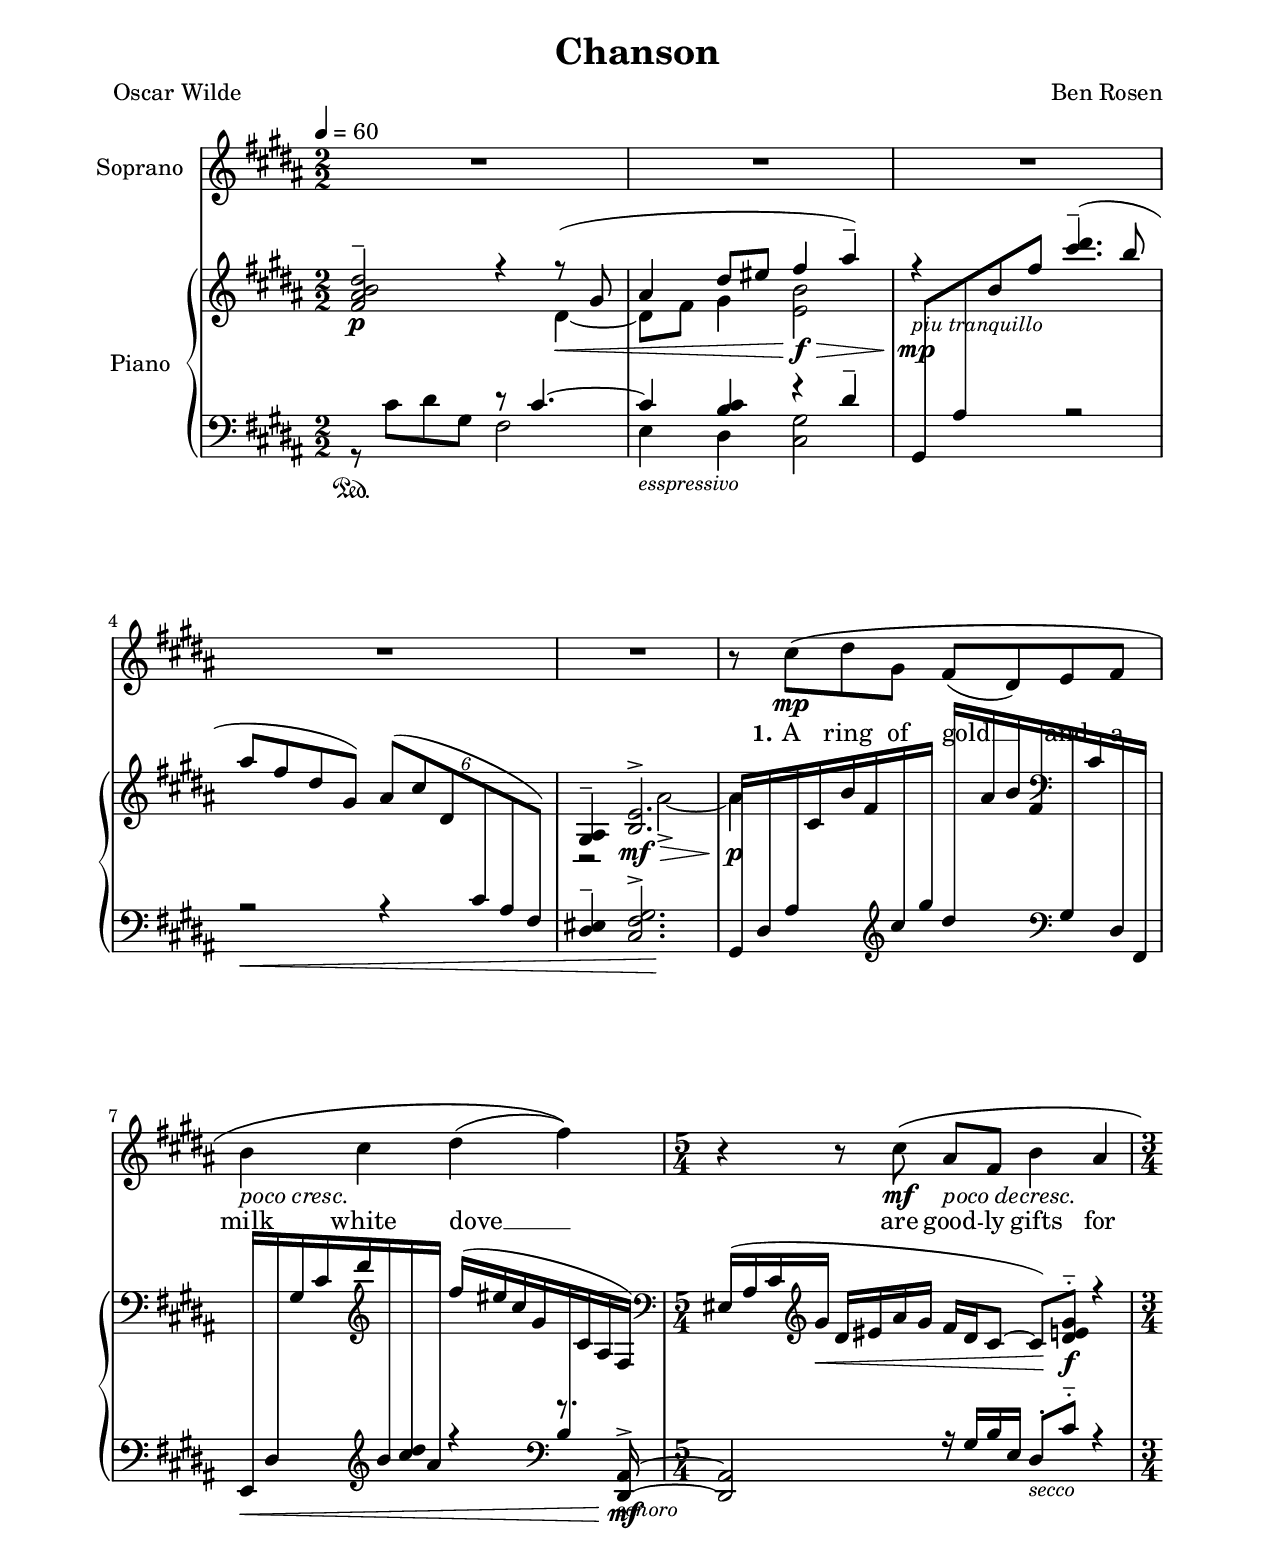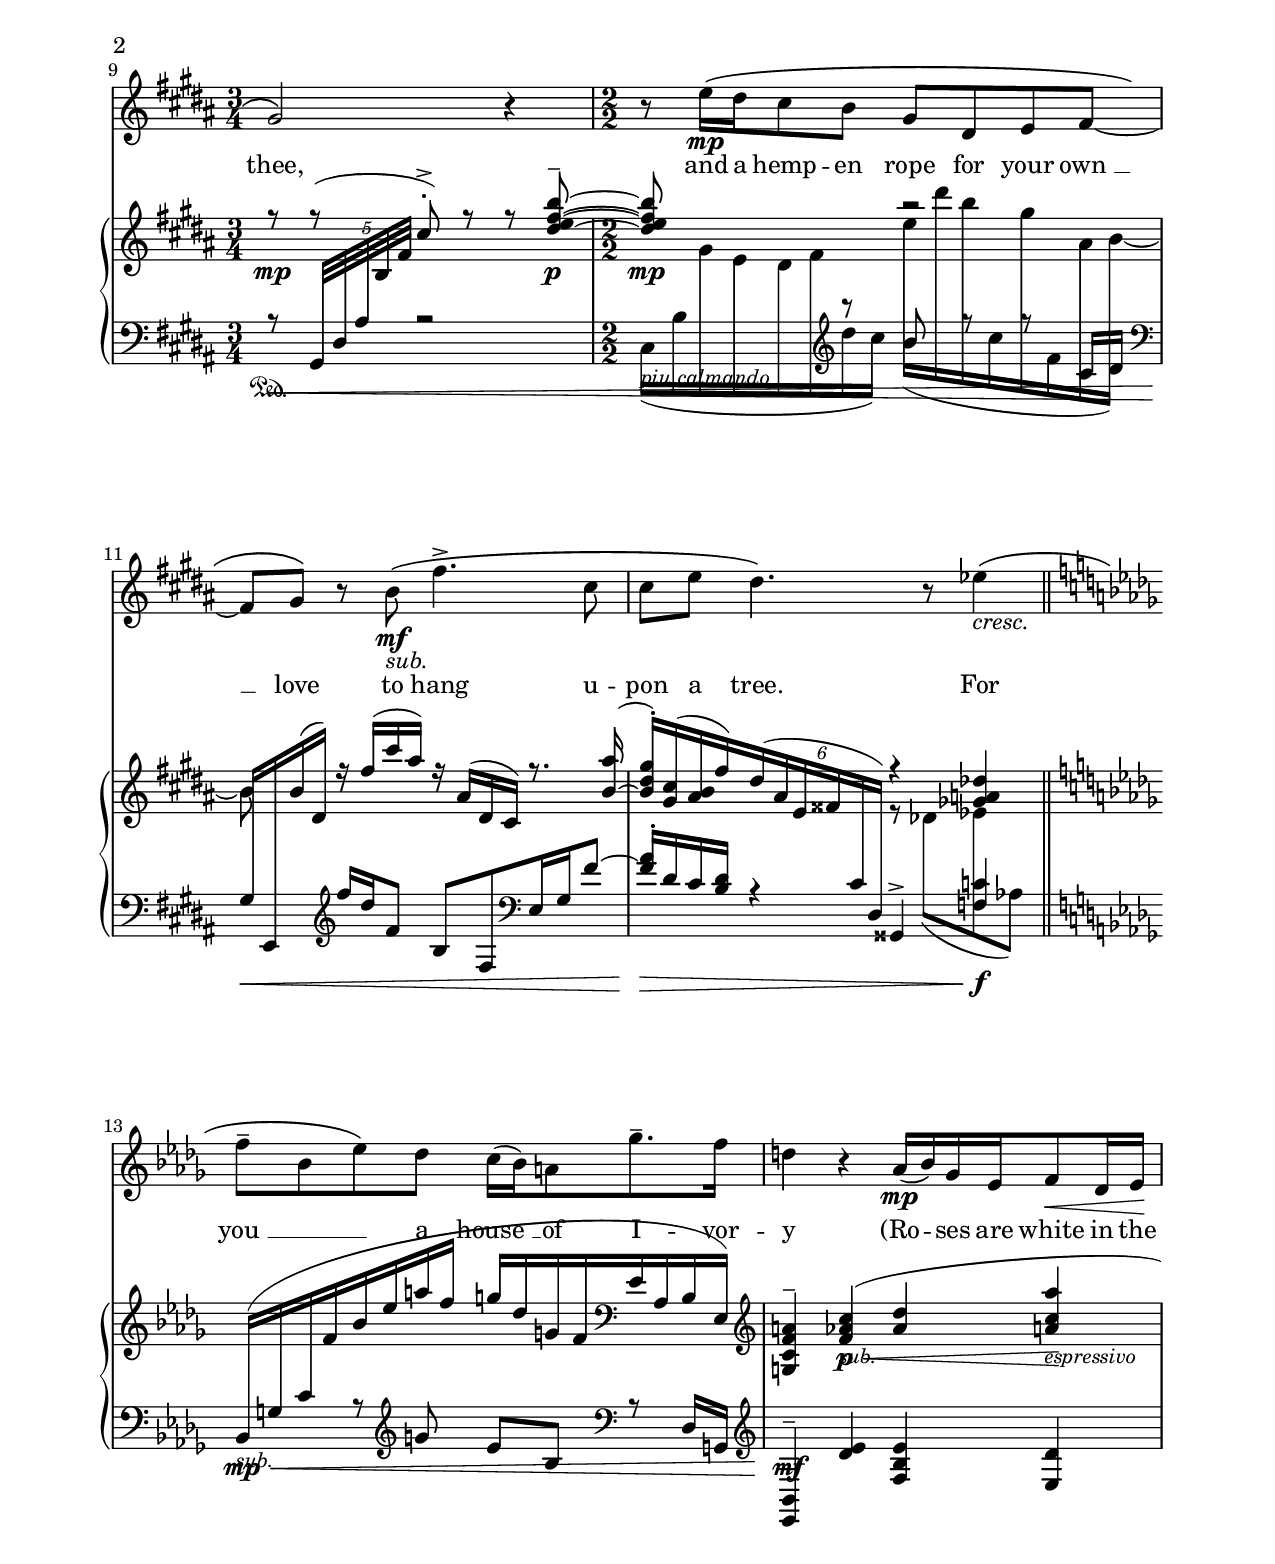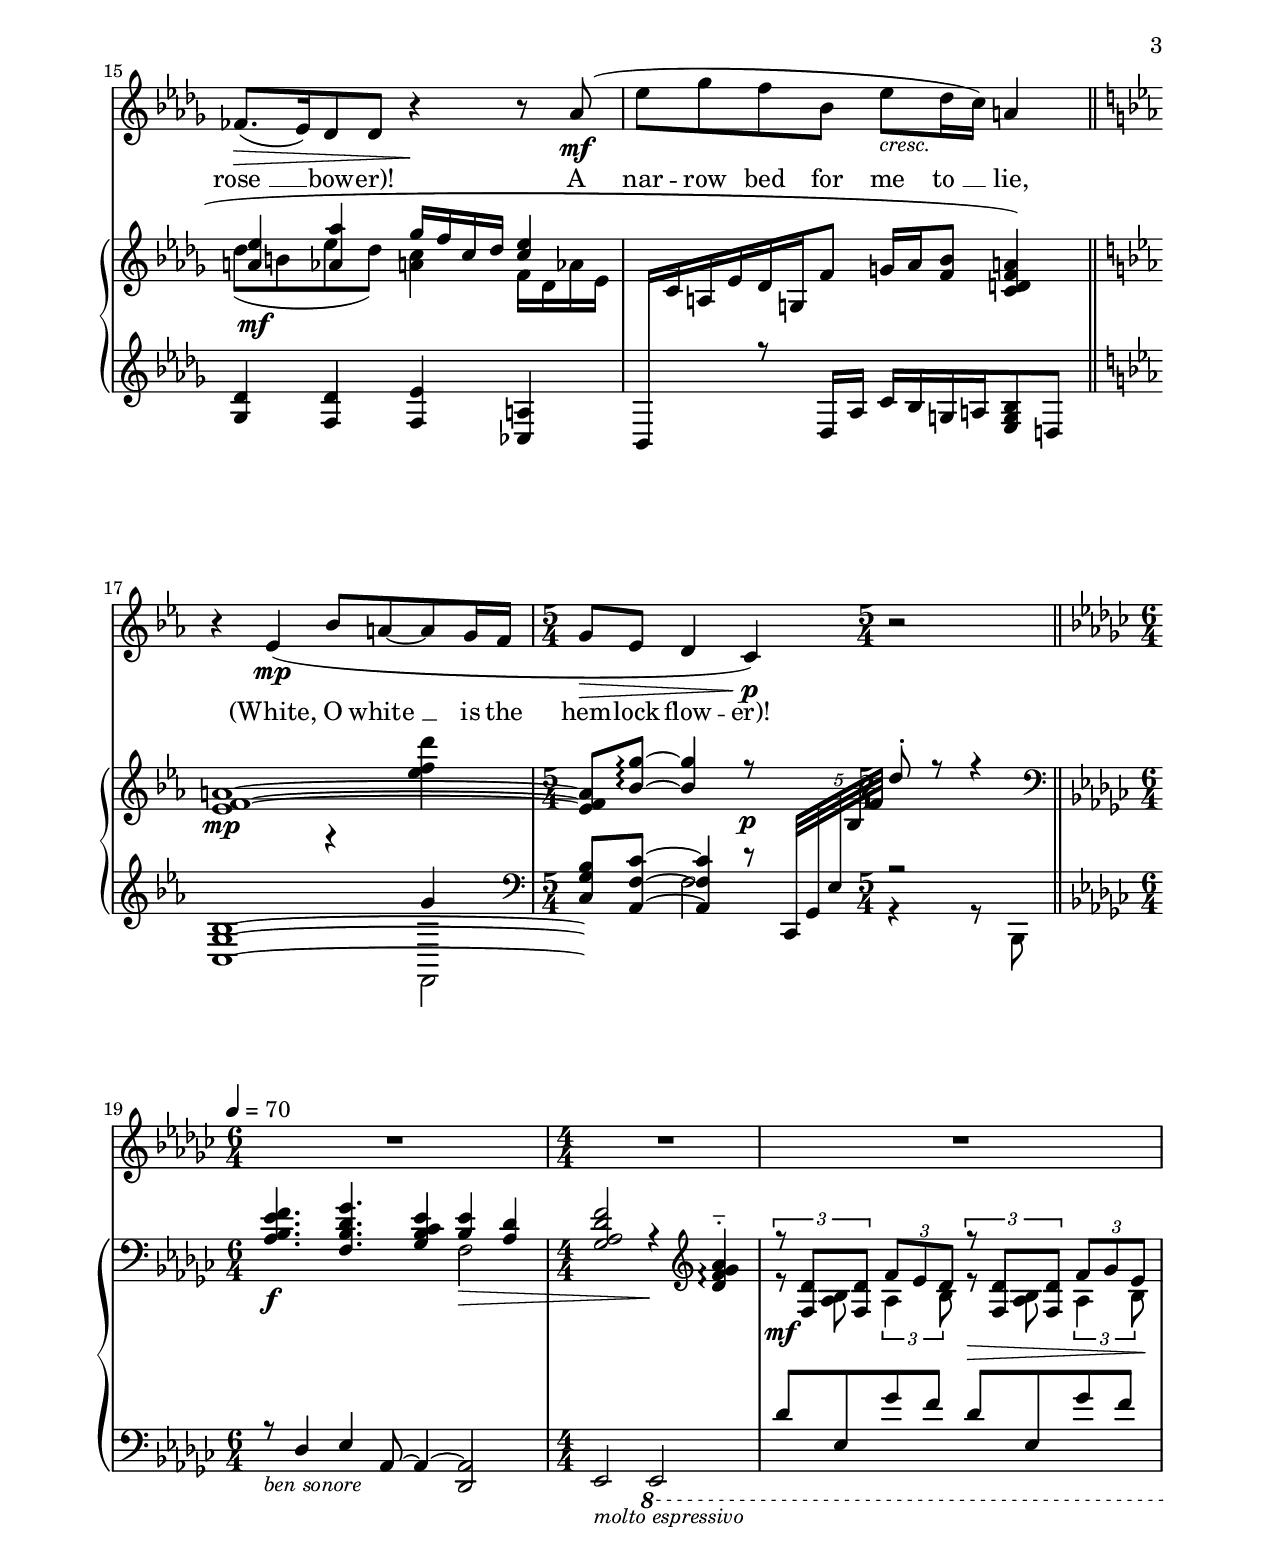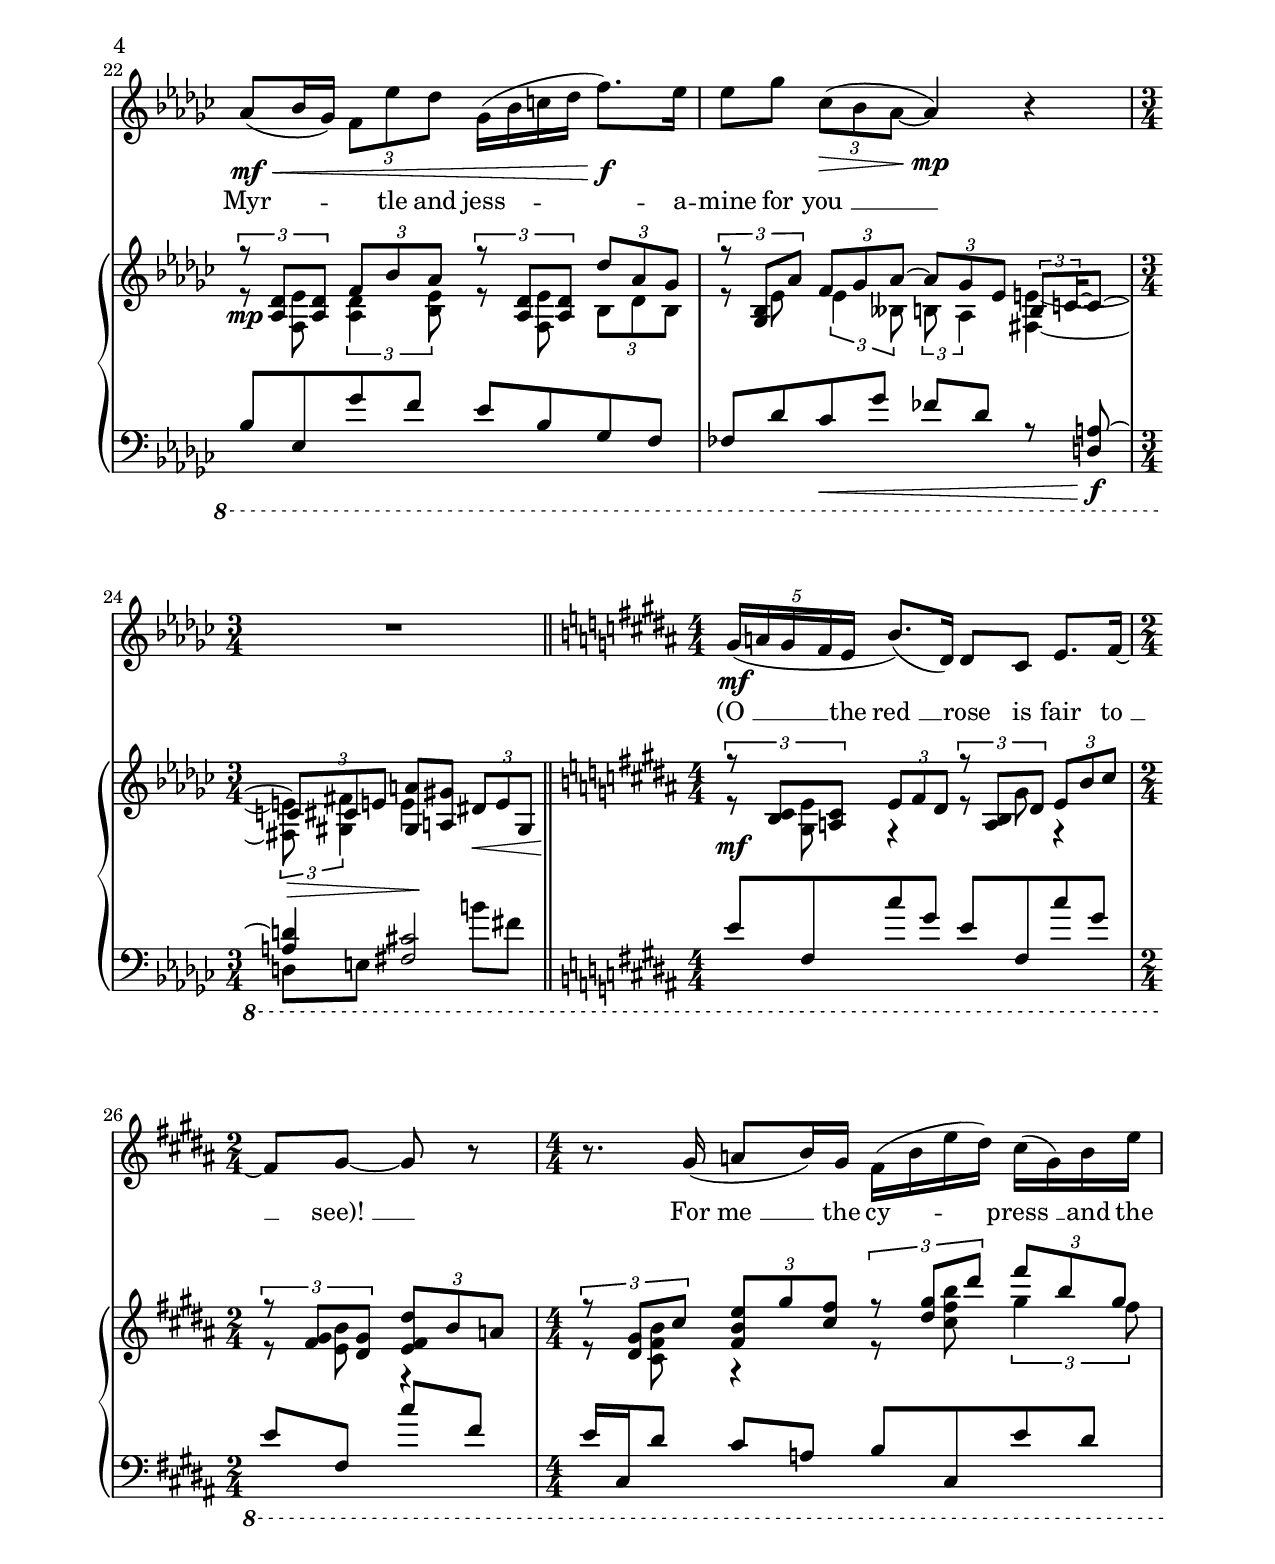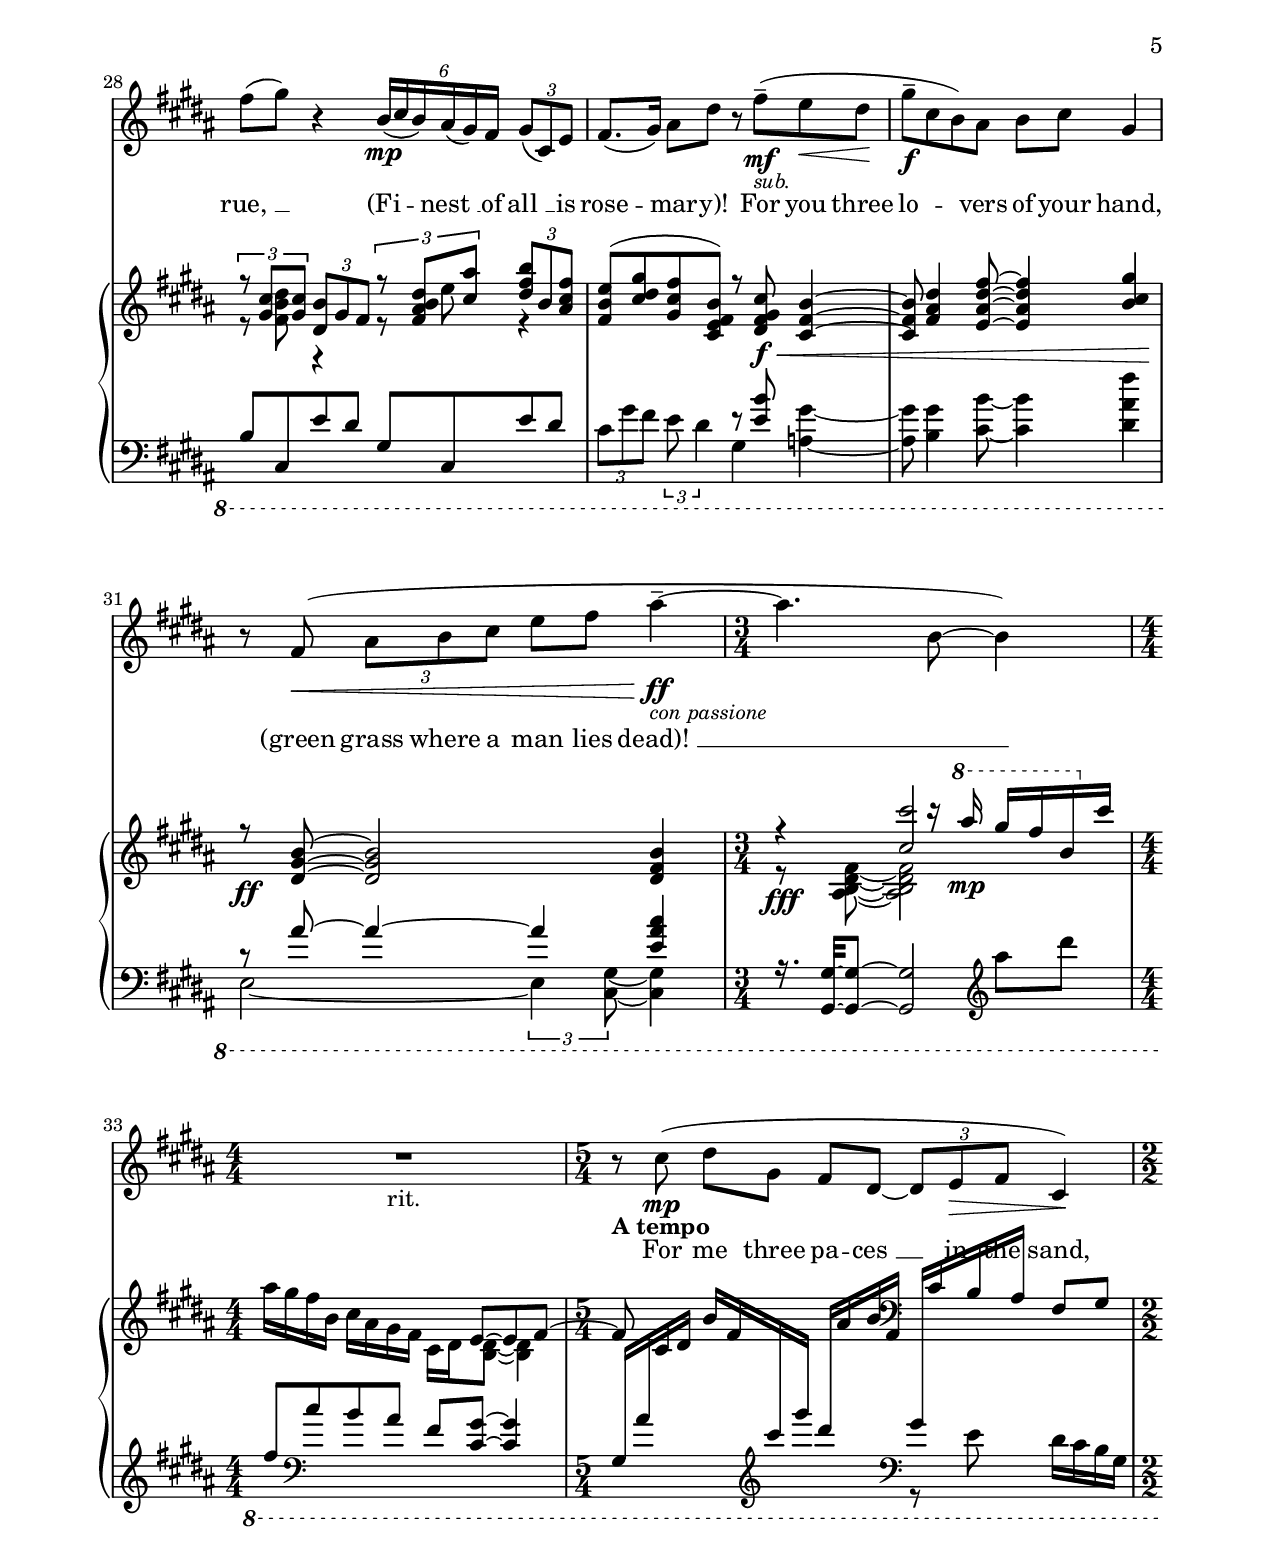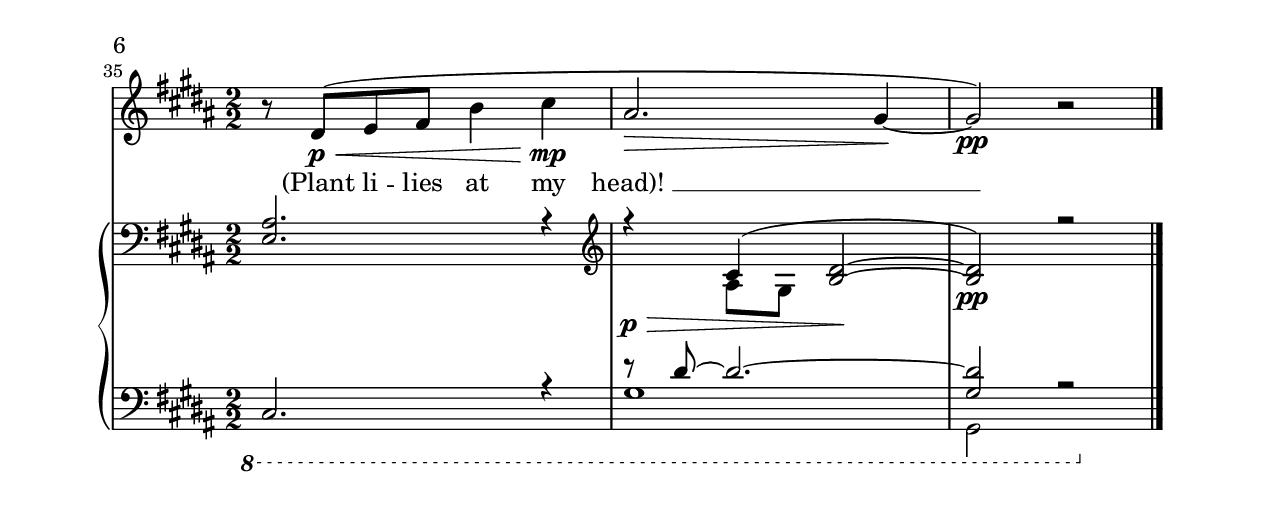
\version "2.24.0"

\include "settings.ily"
\include "style.ily"

\header {
  title = "Chanson"
  poet = "Oscar Wilde"
  composer = "Ben Rosen"
}

key_time_and_tempo = {
  \key b \major
  \time 2/2
  \tempo 4=60
}

soprano =  \relative cs'' {
  \key_time_and_tempo

  % measure 1
  R1 * 5 |

  % measure 6
  r8 cs8 \( -\mp ds8 gs,8 fs8 ( ds8 ) e8 fs8 |

  % measure 7
  b4 -\markup \italic "poco cresc." cs4 ds4 ( fs4 ) \) |

  % measure 8
  \time 5/4
  r4 r8 cs8 \( -\mf as8 -\markup \italic "poco decresc." fs8 b4 as4 |

  % measure 9
  \time 3/4
  gs2 \) r4 |

  % measure 10
  \time 2/2
  r8 e'16 \( -\mp ds16 cs8 b8 gs8 ds8 e8 fs8 ~ |

  % measure 11
  fs8 gs8 \) r8 b8 \( -\markup \italic "sub." -\mf fs'4. -> cs8 |

  % measure 12
  cs8 e8 ds4. \) r8 ef4 \( -\markup \italic "cresc."

  \key df \major
  f8 -- bf,8 ef8 \) df8 c16 ( bf16 ) a8 gf'8. -- f16 |
  d4 r4 af16 ( _\mp bf16 ) gf16 ef16 f8 _\< df16 ef16 _\! | % 15
  ff8. ( _\> ef16 ) df8 df8 r4 _\! r8 af'8 ( _\mf | % 16
  ef'8 gf8 f8 bf,8 ef8 _\markup{ \small\italic {cresc.} } df16 c16 ) a4
  \bar "||"
  \key c \minor r4 ef4 ( _\mp bf'8 a8 ~ a8 g16 f16 | % 18
  \time 5/4  g8 _\> ef8 d4 c4 ) _\! _\p r2 \bar "||"
  \time 6/4  \key ef \minor \tempo 4=70 R1. | \barNumberCheck #20
  \numericTimeSignature\time 4/4  R1*2 | % 22
  af'8 ( _\mf _\< bf16 gf16 ) \times 2/3 {
    f8 ef'8 df8 }
  gf,16 ( bf16 c16 df16 f8. ) _\! _\f ef16 | % 23
  ef8 gf8 \times 2/3 {
    cf,8 ( _\> bf8 af8 ~ }
  af4 ) _\! _\mp r4 | % 24
  \time 3/4  R2. \bar "||"
  \numericTimeSignature\time 4/4  \key gs \minor \once \omit
  TupletBracket
  \times 4/5  {
    gs16 ( _\mf a16 gs16 fs16 e16 }
  b'8. ) ( ds,16 ) ds8 cs8 e8. fs16 ~ | % 26
  \time 2/4  fs8 gs8 ~ gs8 r8 | % 27
  \numericTimeSignature\time 4/4  r8. gs16 ( a8 b16 ) gs16 fs16 ( b16
  e16 ds16 ) cs16 ( gs16 ) b16 e16 | % 28
  fs8 ( gs8 ) r4 \once \omit TupletBracket
  \times 4/6  {
    b,16 ( _\mp cs16 b16 ) as16 ( gs16 ) fs16 }
  \once \omit TupletBracket
  \times 2/3  {
    gs8 ( cs,8 ) e8 }
  | % 29
  fs8. ( gs16 ) as8 ds8 r8 fs8 ( -- _\markup{ \small\italic {sub.} }
  _\mf e8 _\< ds8 _\! | \barNumberCheck #30
  gs8 -- _\f cs,8 b8 ) as8 b8 cs8 gs4 | % 31
  r8 fs8 ( _\< \times 2/3 {
    as8 b8 cs8 }
  e8 fs8 as4 ~ -- _\! _\ff _\markup{ \small\italic {con passione} } | % 32
  \time 3/4  as4. b,8 ~ b4 ) | % 33
  \numericTimeSignature\time 4/4  R1 _ "rit." | % 34
  \time 5/4  r8 _\markup{ \bold {A tempo} } cs8 ( _\mp ds8 gs,8 fs8 ds8
  ~ \once \omit TupletBracket
  \times 2/3  {
    ds8 e8 _\> fs8 }
  cs4 ) _\! | % 35
  \numericTimeSignature\time 2/2  r8 ds8 ( _\p _\< e8 fs8 b4 cs4 _\!
  _\mp | % 36
  as2. _\> gs4 ~ _\! | % 37
  gs2 ) _\pp r2 \bar "|."
}

words = \lyricmode {
  \set ignoreMelismata = ##t
  A ring of gold __ _ and a milk white dove __ _
  are good -- ly gifts for thee,
  and a hemp -- en rope for your "own "
  __\skip1 love to hang u -- pon a "tree." For "you " __\skip1 \skip1
  a "house " __\skip1 of I -- vor -- y "(Ro" -- \skip1 ses are white
  in the "rose " __\skip1 bow -- "er)!" A nar -- row bed for me "to "
  __\skip1 "lie," "(White," O "white " __\skip1 is the hem -- lock
  flow -- "er)!" Myr -- \skip1 \skip1 \skip1 tle and jess -- \skip1
  \skip1 \skip1 \skip1 a -- mine for "you " __\skip1 \skip1 \skip1
  "(O " __\skip1 \skip1 \skip1 the "red " __\skip1 rose is fair "to "
  __\skip1 "see)! " __\skip1 For "me " __\skip1 the cy -- \skip1
  \skip1 \skip1 "press " __\skip1 and the "rue, " __\skip1 "(Fi" --
  \skip1 \skip1 "nest " __\skip1 of "all " __\skip1 is rose -- \skip1
  mar -- "y)!" For you three lo -- \skip1 \skip1 vers of your "hand,"
  "(green" grass where a man lies "dead)! " __\skip1 \skip1 \skip1 For
  me three pa -- "ces " __\skip1 in the "sand," "(Plant" li -- lies at
  my "head)! " __\skip1 \skip1
}

PartPTwoVoiceOne =  \relative fs' {
    \clef "treble" \numericTimeSignature\time 2/2 \key b \major | % 1
    <fs as b ds>2 -- _\p r4 r8 ( _\< gs8 | % 2
    as4 ds8 es8 fs4 \arpeggio _\! _\! _\f _\> as4 ) -- | % 3
    r4 _\mp _\markup{ \small\italic {piu tranquillo} } s4 <cs ds>4. ( --
    b8 | % 4
    as8 fs8 ds8 gs,8 ) \once \omit TupletBracket
    \times 4/6  {
        as8 ( cs8 ds,8 \change Staff="2" cs8 as8 fs8 ) }
    \change Staff="1" | % 5
    <gs as>4 -- <b e>2. -> _\! _\mf _\> | % 6
    s1. _\p fs''16 ( es16 cs16 gs16 \change Staff="2" b,16 \change
    Staff="1" cs16 as16 fs16 ) | % 8
    \clef "bass" \time 5/4 es16 ( as16 cs16 \clef "treble" gs'16 _\< ds16
    es16 as16 gs16 fs16 ds16 cs8 ~ cs8 ) _\! <ds e gs>8 -_ _\f r4 | % 9
    \time 3/4  r8 _\mp r8 ( cs'8 ) -. -> r8 r8 <ds e fs b>8 ~ -- ~ ~ ~
    _\p | \barNumberCheck #10
    \numericTimeSignature\time 2/2  <ds e fs b>8 _\mp s4. r2 \change
    Staff="2" | % 11
    gs,,16 e,16 \change Staff="1" b'''16 ( ds,16 ) r16 fs'16 ( cs'16 as16
    ) r16 as,16 ( ds,16 cs16 ) r8. <b' as'>16 ( ~ | % 12
    <b ds gs>16 ) -. <gs cs>16 ( <as b>16 fs'16 ) \once \omit
    TupletBracket
    \times 4/6  {
        ds16 ( as16 e16 fss16 \change Staff="2" cs16 ds,16 ) }
    \change Staff="1" r4 <gf' a df>4 \bar "||"
    \key df \major \change Staff="2" bf,,16 ( -\! _\markup{
        \small\italic {sub.} } _\mp -\< g'16 c16 \change Staff="1" f16
    bf16 ef16 a16 f16 g16 df16 g,16 f16 \clef "bass" ef16 af,16 bf16 ef,16
    ) | % 14
    \clef "treble" <g c f a>4 -- _\mf <f' af c>4 ( _\markup{
        \small\italic {sub.} } _\p _\< <af df>4 <a c af'>4 _\! _\markup{
        \small\italic {espressivo} } | % 15
    <a ef'>4 _\mf <af af'>4 gf'16 f16 c16 df16 <c ef>4 \change Staff="2"
    | % 16
    bf,,16 \change Staff="1" c'16 a16 ef'16 df16 g,16 f'8 g16 af16 <f
        bf>8 <c d f a>4 ) \bar "||"
    \key c \minor <ef f a>1 ~ ~ ~ _\mp | % 18
    \time 5/4  <ef f a>8 <bf' g'>8 ~ \arpeggio ~ \arpeggio <bf g'>4 r8
    _\p s8 d8 -. r8 r4 \bar "||"
    \clef "bass" \time 6/4 \key ef \minor <af, bf ef f>4. _\f <f bf df
        gf>4. <gf bf cf ef>4 <bf ef>4 _\> <af df>4 | \barNumberCheck #20
    \numericTimeSignature\time 4/4  <gf af df f>2 r4 _\! \clef "treble"
    <df' f gf af>4 \arpeggio -_ \arpeggio \arpeggio \arpeggio | % 21
    \times 2/3  {
        r8 _\mf <f, df'>8 <f df'>8 }
    \once \omit TupletBracket
    \times 2/3  {
        f'8 ef8 df8 }
    \times 2/3  {
        r8 _\> <f, df'>8 <f df'>8 }
    \once \omit TupletBracket
    \times 2/3  {
        f'8 gf8 ef8 }
    _\! | % 22
    \times 2/3  {
        r8 _\mp <af, df>8 <af df>8 }
    \once \omit TupletBracket
    \times 2/3  {
        f'8 bf8 af8 }
    \times 2/3  {
        r8 <af, df>8 <af df>8 }
    \once \omit TupletBracket
    \times 2/3  {
        df'8 af8 gf8 }
    | % 23
    \times 2/3  {
        r8 <gf, bf>8 af'8 }
    \once \omit TupletBracket
    \times 2/3  {
        f8 gf8 af8 ~ }
    \once \omit TupletBracket
    \times 2/3  {
        af8 gf8 ef8 }
    \times 2/3  {
        b8 c16 ~ }
    c8 ~ | % 24
    \time 3/4  \once \omit TupletBracket
    \times 2/3  {
        c8 _\> cs8 e8 ~ }
    <gs, a'>8 _\! <a gs'>8 \once \omit TupletBracket
    \times 2/3  {
        ds8 _\! _\< e8 gs,8 }
    \bar "||"
    \numericTimeSignature\time 4/4  \key gs \minor \times 2/3 {
        r8 _\mf <b cs>8 <a cs>8 }
    \once \omit TupletBracket
    \times 2/3  {
        e'8 fs8 ds8 }
    \times 2/3  {
        r8 <a b>8 ds8 }
    \once \omit TupletBracket
    \times 2/3  {
        e8 b'8 cs8 }
    | % 26
    \time 2/4  \times 2/3 {
        r8 <fs, gs>8 <ds gs>8 }
    \once \omit TupletBracket
    \times 2/3  {
        <e fs ds'>8 b'8 a8 }
    | % 27
    \numericTimeSignature\time 4/4  \times 2/3 {
        r8 <ds, gs>8 cs'8 }
    \once \omit TupletBracket
    \times 2/3  {
        <fs, b e>8 gs'8 <cs, fs>8 }
    \times 2/3  {
        r8 <ds gs>8 ds'8 }
    \once \omit TupletBracket
    \times 2/3  {
        fs8 b,8 gs8 }
    | % 28
    \times 2/3  {
        r8 <gs, cs>8 <gs cs>8 }
    \once \omit TupletBracket
    \times 2/3  {
        <ds b'>8 gs8 fs8 }
    \times 2/3  {
        r8 <fs as b ds>8 <cs' as'>8 }
    \once \omit TupletBracket
    \times 2/3  {
        <ds fs b>8 b8 <as cs fs>8 }
    | % 29
    <fs b e>8 ( <cs' ds gs>8 <gs cs fs>8 <cs, e fs b>8 ) r8 <ds fs gs
        cs>8 _\f _\< <cs fs b>4 ~ ~ ~ | \barNumberCheck #30
    <cs fs b>8 <fs as ds>4 <e as ds fs>8 ~ ~ ~ ~ <e as ds fs>4 <b' cs
        gs'>4 _\! | % 31
    r8 _\ff <ds, gs b>8 ~ ~ ~ <ds gs b>2 <ds fs b>4 | % 32
    \time 3/4  r4 _\fff <cs' cs'>2 | % 33
    \numericTimeSignature\time 4/4  s8*5 e,8 ~ e8 fs8 ~ | % 34
    \time 5/4  fs8 s8*5 \clef "bass" s2 | % 35
    \numericTimeSignature\time 2/2  <e, as>2. r4 | % 36
    \clef "treble" r4 _\p _\> cs'4 ( <b ds>2 ~ ~ _\! | % 37
    <b ds>2 ) _\pp r2 \bar "|."
    }

PartPTwoVoiceTwo =  \relative ds' {
    \clef "treble" \numericTimeSignature\time 2/2 \key b \major s2. ds4
    ~ | % 2
    ds8 fs8 gs4 <e b'>2 s1*2 | % 5
    r2 as2 ~ -> | % 6
    as4 s4*7 | % 8
    \clef "bass" \time 5/4 s8. \clef "treble" s16*17 | % 9
    \time 3/4  s2. | \barNumberCheck #10
    \numericTimeSignature\time 2/2  \change Staff="2" cs,,16 ( b'16
    \change Staff="1" gs'16 e16 ds16 fs16 \change Staff="2" ds'16 cs16 )
    \change Staff="1" e16 ( ds'16 b16 \change Staff="2" cs,16 \change
    Staff="1" gs'16 \change Staff="2" fs,16 \change Staff="1" as16 b16 )
    ~ | % 11
    b8 s8*7 s2 r8 df,8 ( ef8 \change Staff="2" af,8 ) \bar "||"
    \key df \major s2. \clef "bass" s4 | % 14
    \clef "treble" \change Staff="1" s1 | % 15
    df'8 ( b8 ef8 df8 ) <a c>4 f16 df16 af'16 ef16 s1 \bar "||"
    \key c \minor s2 r4 <ef' f d'>4 | % 18
    \time 5/4  s4*5 \bar "||"
    \clef "bass" \time 6/4 \key ef \minor s1 f,,2 | \barNumberCheck #20
    \numericTimeSignature\time 4/4  s2. \clef "treble" s4 | % 21
    r8 <af bf>8 \times 2/3 {
        af4 bf8 }
    r8 <af bf>8 \times 2/3 {
        af4 bf8 }
    | % 22
    r8 <f ef'>8 \times 2/3 {
        <af df>4 <bf ef>8 }
    r8 <f ef'>8 \once \omit TupletBracket
    \times 2/3  {
        bf8 df8 bf8 }
    | % 23
    r8 ef8 \times 2/3 {
        ef4 bff8 }
    \times 2/3  {
        b8 af4 }
    <fs e'>4 ~ ~ | % 24
    \time 3/4  \times 2/3 {
        <fs e'>8 <gs fs'>4 }
    e'4 s4 \bar "||"
    \numericTimeSignature\time 4/4  \key gs \minor r8 <gs, e'>8 r4 r8
    gs'8 r4 | % 26
    \time 2/4  r8 <e b'>8 r4 | % 27
    \numericTimeSignature\time 4/4  r8 <cs fs b>8 r4 r8 <cs' fs b>8
    \times 2/3 {
        gs'4 fs8 }
    | % 28
    r8 <fs, b ds>8 r4 r8 e'8 r4 s1 s1 s1 | % 32
    \time 3/4  r8 <as,, b ds fs>8 ~ ~ ~ ~ <as b ds fs>2 | % 33
    \numericTimeSignature\time 4/4  as''16 gs16 fs16 b,16 cs16 as16 gs16
    fs16 cs16 ds16 <b ds>8 ~ ~ <b ds>4 | % 34
    \time 5/4  s2. \clef "bass" s2 | % 35
    \numericTimeSignature\time 2/2  s1 | % 36
    \clef "treble" s4 as8 gs8 s1. \bar "|."
    }

PartPTwoVoiceFive =  \relative cs' {
    \clef "bass" \numericTimeSignature\time 2/2 \key b \major | % 1
    s2 \sustainOn r8 cs4. ~ | % 2
    cs4 <b cs>4 r4 ds4 -- | % 3
    gs,,8 as'8 \change Staff="1" b'8 fs'8 \change Staff="2" r2 | % 4
    r2 _\< r4 s4 | % 5
    <ds,, es>4 -- <cs fs gs>2. -> _\! | % 6
    gs16 ds'16 as'16 \change Staff="1" cs16 b'16 fs16 \clef "treble"
    \change Staff="2" cs'16 gs'16 ds16 \change Staff="1" as16 b16 fs16
    \clef "bass" \change Staff="2" gs,16 \change Staff="1" cs16 \change
    Staff="2" ds,16 fs,16 | % 7
    e16 _\! _\< ds'16 \change Staff="1" gs16 cs16 fs16 \clef "treble"
    \change Staff="2" b16 <cs ds>16 as16 r4 \clef "bass" r8. <ds,,, as'>16
    ~ -> ~ _\mf _\markup{ \small\italic {sonoro} } | % 8
    \time 5/4  <ds as'>2 r16 gs'16 b16 e,16 ds8 -. _\markup{
        \small\italic {secco} } cs'8 -_ r4 | % 9
    \time 3/4  r8 _\! \sustainOn _\< \once \omit TupletBracket
    \times 4/5  {
        gs,32 ds'32 as'32 \change Staff="1" b32 fs'32 }
    \change Staff="2" r2 | \barNumberCheck #10
    \numericTimeSignature\time 2/2  s4. _\markup{ \small\italic {piu
            calmando} } \clef "treble" r8 b8 r8 r8 cs,16 ds16 | % 11
    \clef "bass" s4 _\< \clef "treble" fs'16 ds16 fs,8 b,8 fs8 \clef
    "bass" e16 gs16 fs'8 ~ | % 12
    <fs as>16 -. _\! -\! -\> ds16 cs16 <b ds>16 r4 gss,4 -> <f' c'>4 _\f
    \bar "||"
    \key df \major s4 r8 \clef "treble" g'8 ef8 bf8 r8 \clef "bass" df,16
    g,16 | % 14
    <ef bf'>4 -- <df'' ef>4 <f, bf ef>4 <ef df'>4 | % 15
    <gf df'>4 <f df'>4 <f ef'>4 <cf a'>4 s4 r8 df16 af'16 c16 bf16 g16 a16
    <ef g bf>8 d8 \bar "||"
    \key c \minor <c g' bf>1 ~ ~ ~ \clef "treble" | % 18
    \clef "bass" \time 5/4 <c g' bf>8 <af f' c'>8 ~ ~ ~ <af f' c'>4 r8
    \once \omit TupletBracket
    \times 4/5  {
        c,32 g'32 ef'32 \change Staff="1" bf'32 f'32 }
    \change Staff="2" r2 \bar "||"
    \time 6/4  \key ef \minor r8 _\markup{ \small\italic {ben sonore} }
    df,4 ef4 af,8 ~ af4 ~ <df, af'>2 \change Staff="1" _\markup{
        \small\italic {molto espressivo} } | \barNumberCheck #20
    \numericTimeSignature\time 4/4  \change Staff="2" ef2 \ottava #0
    \ottava #-1 ef,2 | % 21
    df''8 ef,8 gf'8 f8 df8 ef,8 gf'8 f8 | % 22
    bf,8 ef,8 gf'8 f8 ef8 bf8 gf8 f8 | % 23
    ff8 df'8 cf8 _\< gf'8 ff8 df8 r8 <d, a'>8 ~ ~ _\! _\f | % 24
    \time 3/4  <a' d>4 <fs cs'>2 \bar "||"
    \numericTimeSignature\time 4/4  \key gs \minor e'8 fs,8 cs''8 gs8 e8
    fs,8 cs''8 gs8 | % 26
    \time 2/4  e8 fs,8 cs''8 fs,8 | % 27
    \numericTimeSignature\time 4/4  e16 cs,16 ds'8 cs8 a8 b8 cs,8 e'8 ds8
    | % 28
    b8 cs,8 e'8 ds8 gs,8 cs,8 e'8 ds8 s2 r8 <e b'>8 s4 s1 | % 31
    r8 as8 ~ as4 ~ as4 <e as cs>4 | % 32
    \time 3/4  r16. <gs,, gs'>32 ~ ~ <gs gs'>8 ~ ~ <gs gs'>2 \clef
    "treble" | % 33
    \numericTimeSignature\time 4/4  fs'''8 \clef "bass" cs8 b8 as8 fs8
    <cs gs'>8 ~ ~ <cs gs'>4 | % 34
    \time 5/4  gs16 as'16 \change Staff="1" cs16 ds16 b'16 fs16 \clef
    "treble" \change Staff="2" cs'16 gs'16 ds16 \change Staff="1" as16 b16
    fs16 \clef "bass" \change Staff="2" gs,16 \change Staff="1" cs16 b16
    as16 fs8 gs8 | % 35
    \numericTimeSignature\time 2/2  \change Staff="2" cs,,2. r4 | % 36
    r8 ds'8 ~ ds2. ~ | % 37
    <gs, ds'>2 r2 \bar "|."
    }

PartPTwoVoiceSix =  \relative cs' {
    \clef "bass" \numericTimeSignature\time 2/2 \key b \major | % 1
    r8 cs8 ds8 gs,8 fs2 \change Staff="1" \change Staff="2" _\markup{
        \small\italic {esspressivo} } | % 2
    e4 ds4 <cs gs'>2 s1*2 s8*11 \clef "treble" s4. \clef "bass" s16*9
    \clef "treble" s16*7 \clef "bass" s4 | % 8
    \time 5/4  s4*5 | % 9
    \time 3/4  s2. | \barNumberCheck #10
    \numericTimeSignature\time 2/2  s4. \clef "treble" s8*5 | % 11
    \clef "bass" s4 \clef "treble" s2 \clef "bass" s4 s1 \bar "||"
    \key df \major s4. \clef "treble" s2 \clef "bass" s8 s1*2 s1 \bar
    "||"
    \key c \minor s2. \clef "treble" f,2 f'2 | % 18
    \clef "bass" \time 5/4 r4 r8 bf,,8 \bar "||"
    \time 6/4  \key ef \minor s1. | \barNumberCheck #20
    \numericTimeSignature\time 4/4  s1 s1*2 s1 | % 24
    \time 3/4  d8 e8 s4 b''8 fs8 \bar "||"
    \numericTimeSignature\time 4/4  \key gs \minor s1 | % 26
    \time 2/4  s2 | % 27
    \numericTimeSignature\time 4/4  s1 s1 | % 29
    \once \omit TupletBracket
    \times 2/3  {
        cs8 gs'8 fs8 }
    \times 2/3  {
        e8 ds4 }
    gs,4 <a gs'>4 ~ ~ | \barNumberCheck #30
    <a gs'>8 <b gs'>4 <cs b'>8 ~ ~ <cs b'>4 <ds as' fs'>4 | % 31
    e,2 ~ \times 2/3 {
        e4 <cs gs'>8 ~ ~ }
    <cs gs'>4 | % 32
    \time 3/4  s2 \clef "treble" as'''8 ds8 | % 33
    \numericTimeSignature\time 4/4  s8 \clef "bass" s8*7 | % 34
    \time 5/4  s4. \clef "treble" s4. \clef "bass" r8 e,,8 ds16 cs16 b16
    gs16 | % 35
    \numericTimeSignature\time 2/2  s1 | % 36
    gs1 ~ | % 37
    gs,2 s2 \bar "|."
    }

PartPTwoVoiceSeven =  \relative g' {
    \clef "bass" \numericTimeSignature\time 2/2 \key b \major s1*4 s8*11
    \clef "treble" s4. \clef "bass" s16*9 \clef "treble" s16*7 \clef
    "bass" s4 | % 8
    \time 5/4  s4*5 | % 9
    \time 3/4  s2. | \barNumberCheck #10
    \numericTimeSignature\time 2/2  s4. \clef "treble" s8*5 | % 11
    \clef "bass" s4 \clef "treble" s2 \clef "bass" s4 s1 \bar "||"
    \key df \major s4. \clef "treble" s2 \clef "bass" s8 s1*2 s1 \bar
    "||"
    \key c \minor s2. \clef "treble" g4 | % 18
    \clef "bass" \time 5/4 s4*5 \bar "||"
    \time 6/4  \key ef \minor s1. | \barNumberCheck #20
    \numericTimeSignature\time 4/4  s1 s1*2 s1 | % 24
    \time 3/4  s2. \bar "||"
    \numericTimeSignature\time 4/4  \key gs \minor s1 | % 26
    \time 2/4  s2 | % 27
    \numericTimeSignature\time 4/4  s1 s1*2 s1 s1 | % 32
    \time 3/4  s2 \clef "treble" s4 | % 33
    \numericTimeSignature\time 4/4  s8 \clef "bass" s8*7 | % 34
    \time 5/4  s4. \clef "treble" s4. \clef "bass" s2 | % 35
    \numericTimeSignature\time 2/2  s1*3 \bar "|."
    }

PartPTwoVoiceThree =  \relative as''' {
    \clef "treble" \numericTimeSignature\time 2/2 \key b \major s1*4
    s1*3 | % 8
    \clef "bass" \time 5/4 s8. \clef "treble" s16*17 | % 9
    \time 3/4  s2. | \barNumberCheck #10
    \numericTimeSignature\time 2/2  s1*2 s1 \bar "||"
    \key df \major s2. \clef "bass" s4 | % 14
    \clef "treble" s1*2 s1 \bar "||"
    \key c \minor s1 | % 18
    \time 5/4  s4*5 \bar "||"
    \clef "bass" \time 6/4 \key ef \minor s1. | \barNumberCheck #20
    \numericTimeSignature\time 4/4  s2. \clef "treble" s4 s1*2 s1 | % 24
    \time 3/4  s2. \bar "||"
    \numericTimeSignature\time 4/4  \key gs \minor s1 | % 26
    \time 2/4  s2 | % 27
    \numericTimeSignature\time 4/4  s1 s1*2 s1 s1 | % 32
    \time 3/4  s4. r16 \ottava #1 as16 _\mp gs16 fs16 b,16 \ottava #0 cs16
    | % 33
    \numericTimeSignature\time 4/4  s1 | % 34
    \time 5/4  s2. \clef "bass" s2 | % 35
    \numericTimeSignature\time 2/2  s1 | % 36
    \clef "treble" s1*2 \bar "|."
    }

% \layout {
%   \context {
%     \Score \consists #(set-bars-per-line '(4))
%   }
% }

\score {
  <<
    \new Staff
    <<
      \set Staff.instrumentName = "Soprano"
      % \set Staff.shortInstrumentName = "S."
      \context Staff <<
        \mergeDifferentlyDottedOn\mergeDifferentlyHeadedOn
        \context Voice = "soprano" {  \soprano }
        \new Lyrics \lyricsto "soprano" { \set stanza = "1." \words  }
      >>
    >>
    \new PianoStaff
    <<
      \set PianoStaff.instrumentName = "Piano"
      % \set PianoStaff.shortInstrumentName = "Pno."
      \context Staff = "1" <<
        \mergeDifferentlyDottedOn\mergeDifferentlyHeadedOn
        \context Voice = "PartPTwoVoiceOne" {  \voiceOne \PartPTwoVoiceOne }
        \context Voice = "PartPTwoVoiceTwo" {  \voiceTwo \PartPTwoVoiceTwo }
        \context Voice = "PartPTwoVoiceThree" {  \voiceThree \PartPTwoVoiceThree }
      >> \context Staff = "2" <<
        \mergeDifferentlyDottedOn\mergeDifferentlyHeadedOn
        \context Voice = "PartPTwoVoiceFive" {  \voiceOne \PartPTwoVoiceFive }
        \context Voice = "PartPTwoVoiceSix" {  \voiceTwo \PartPTwoVoiceSix }
        \context Voice = "PartPTwoVoiceSeven" {  \voiceThree \PartPTwoVoiceSeven }
      >>
    >>
  >>
}
